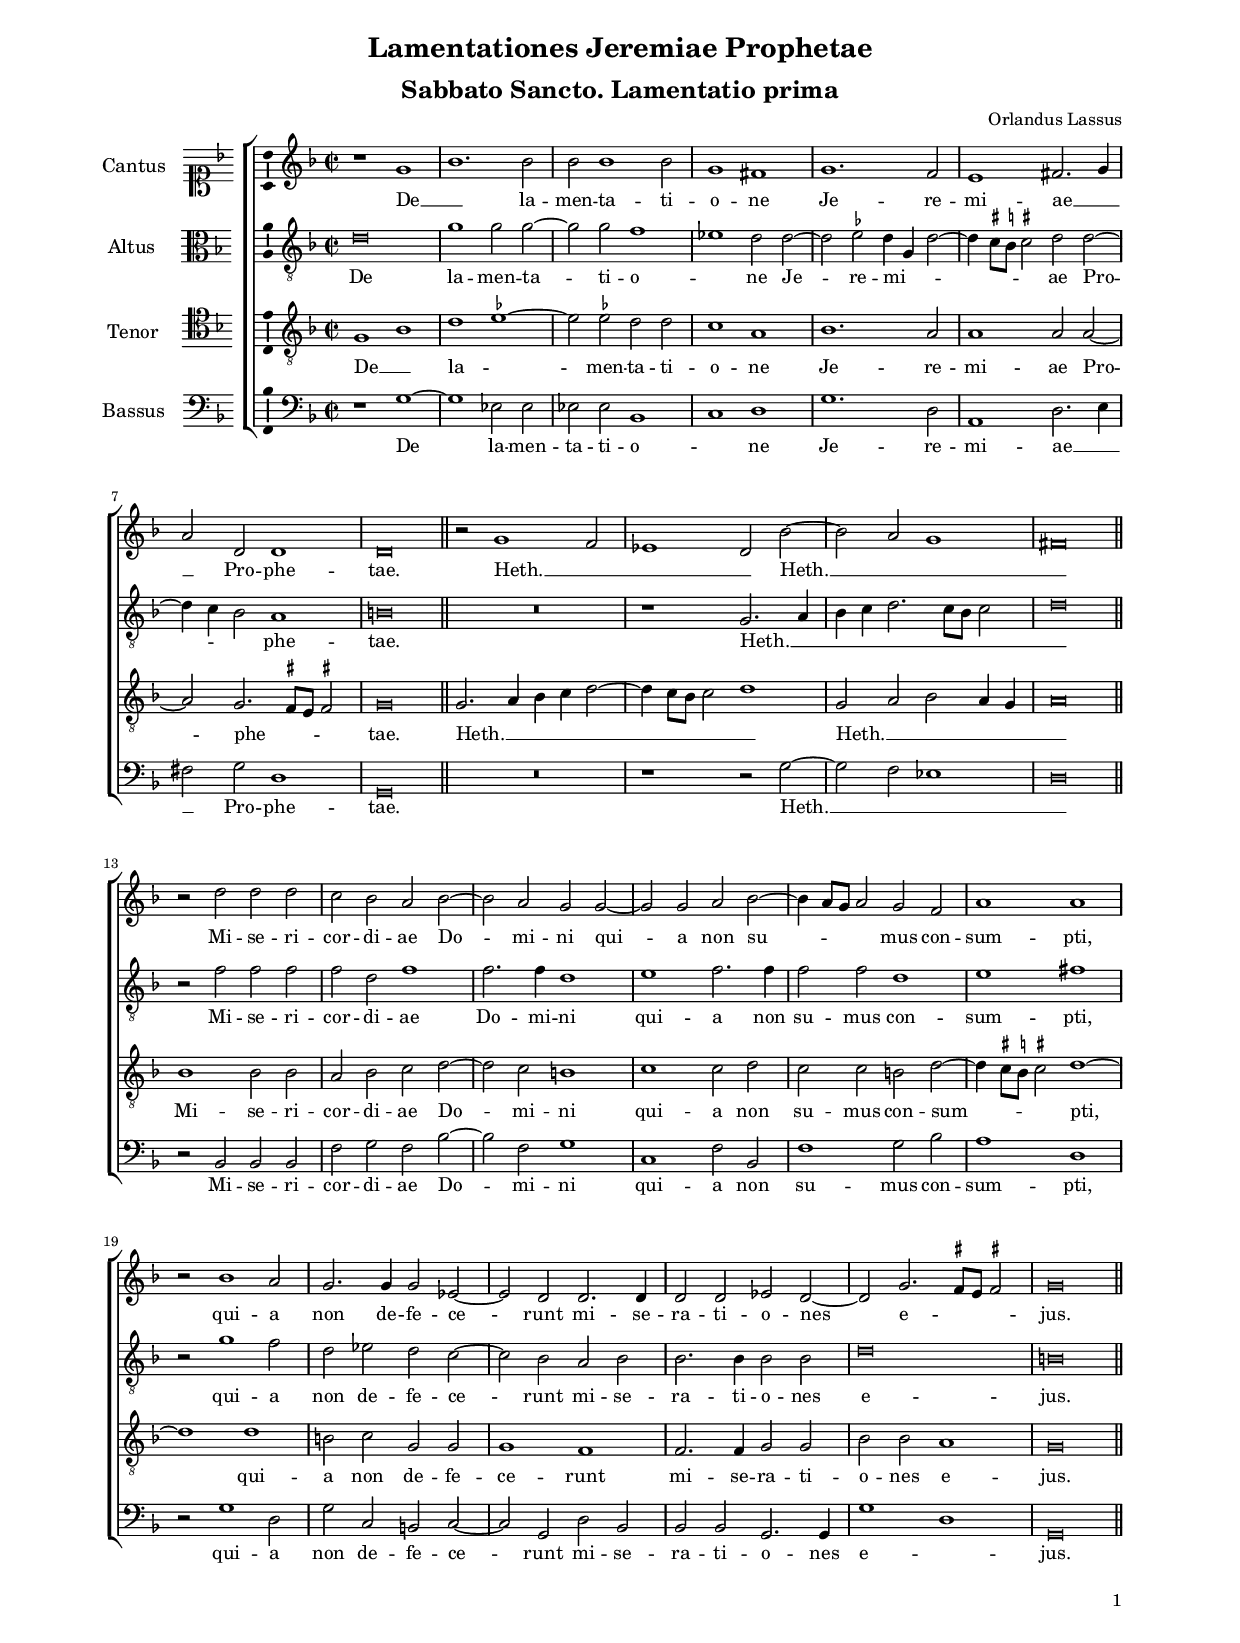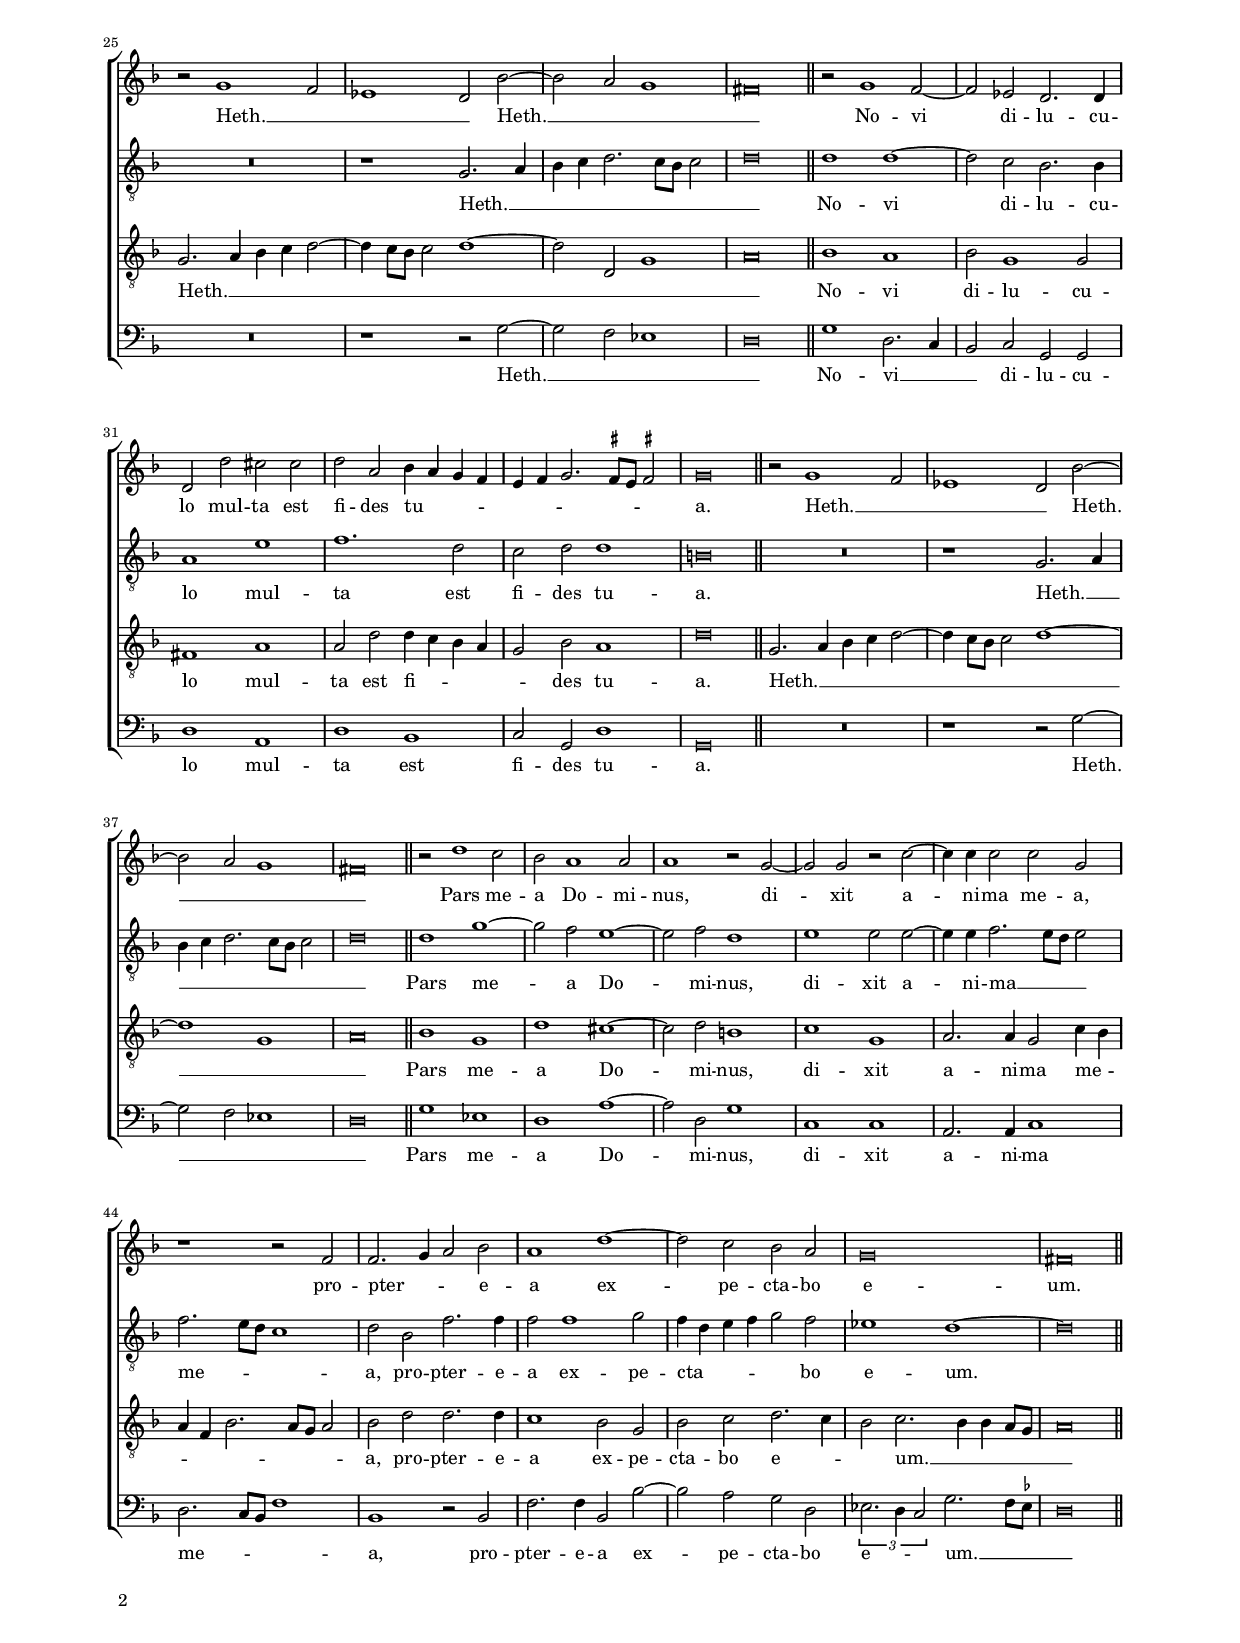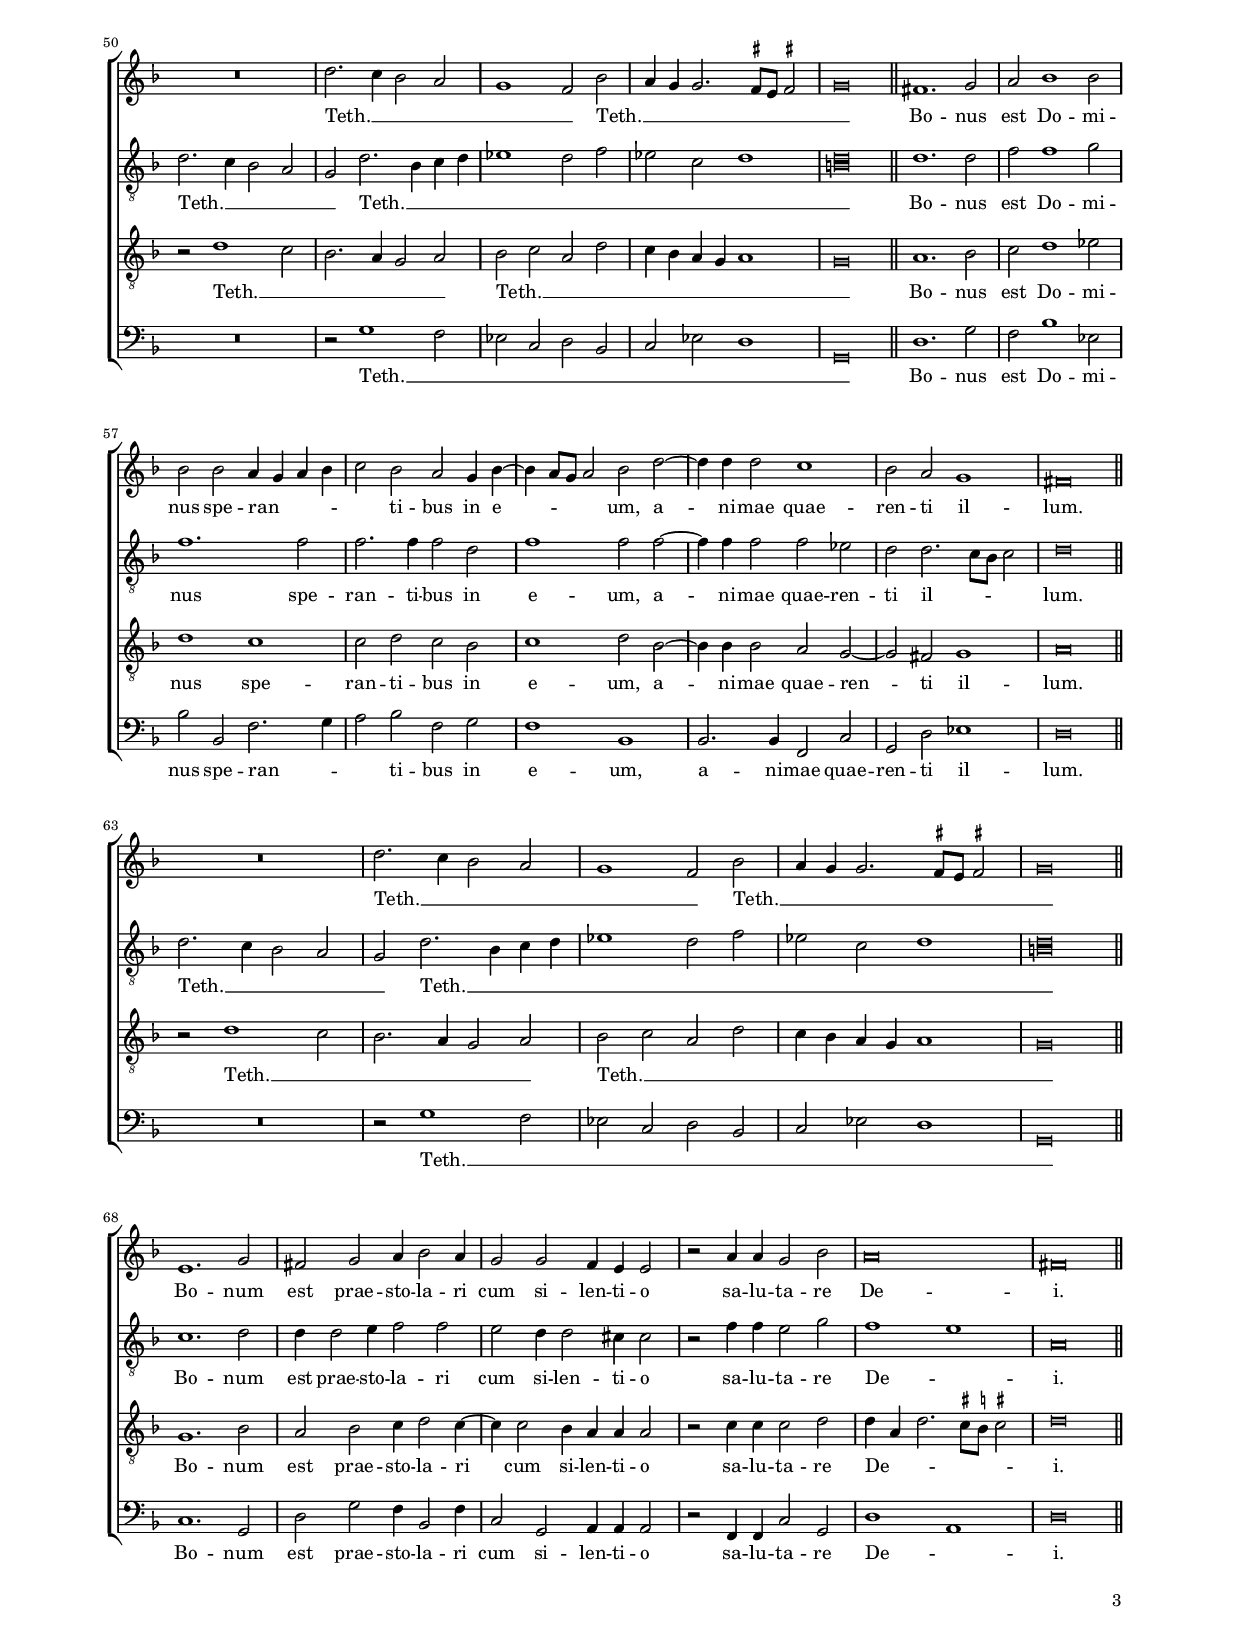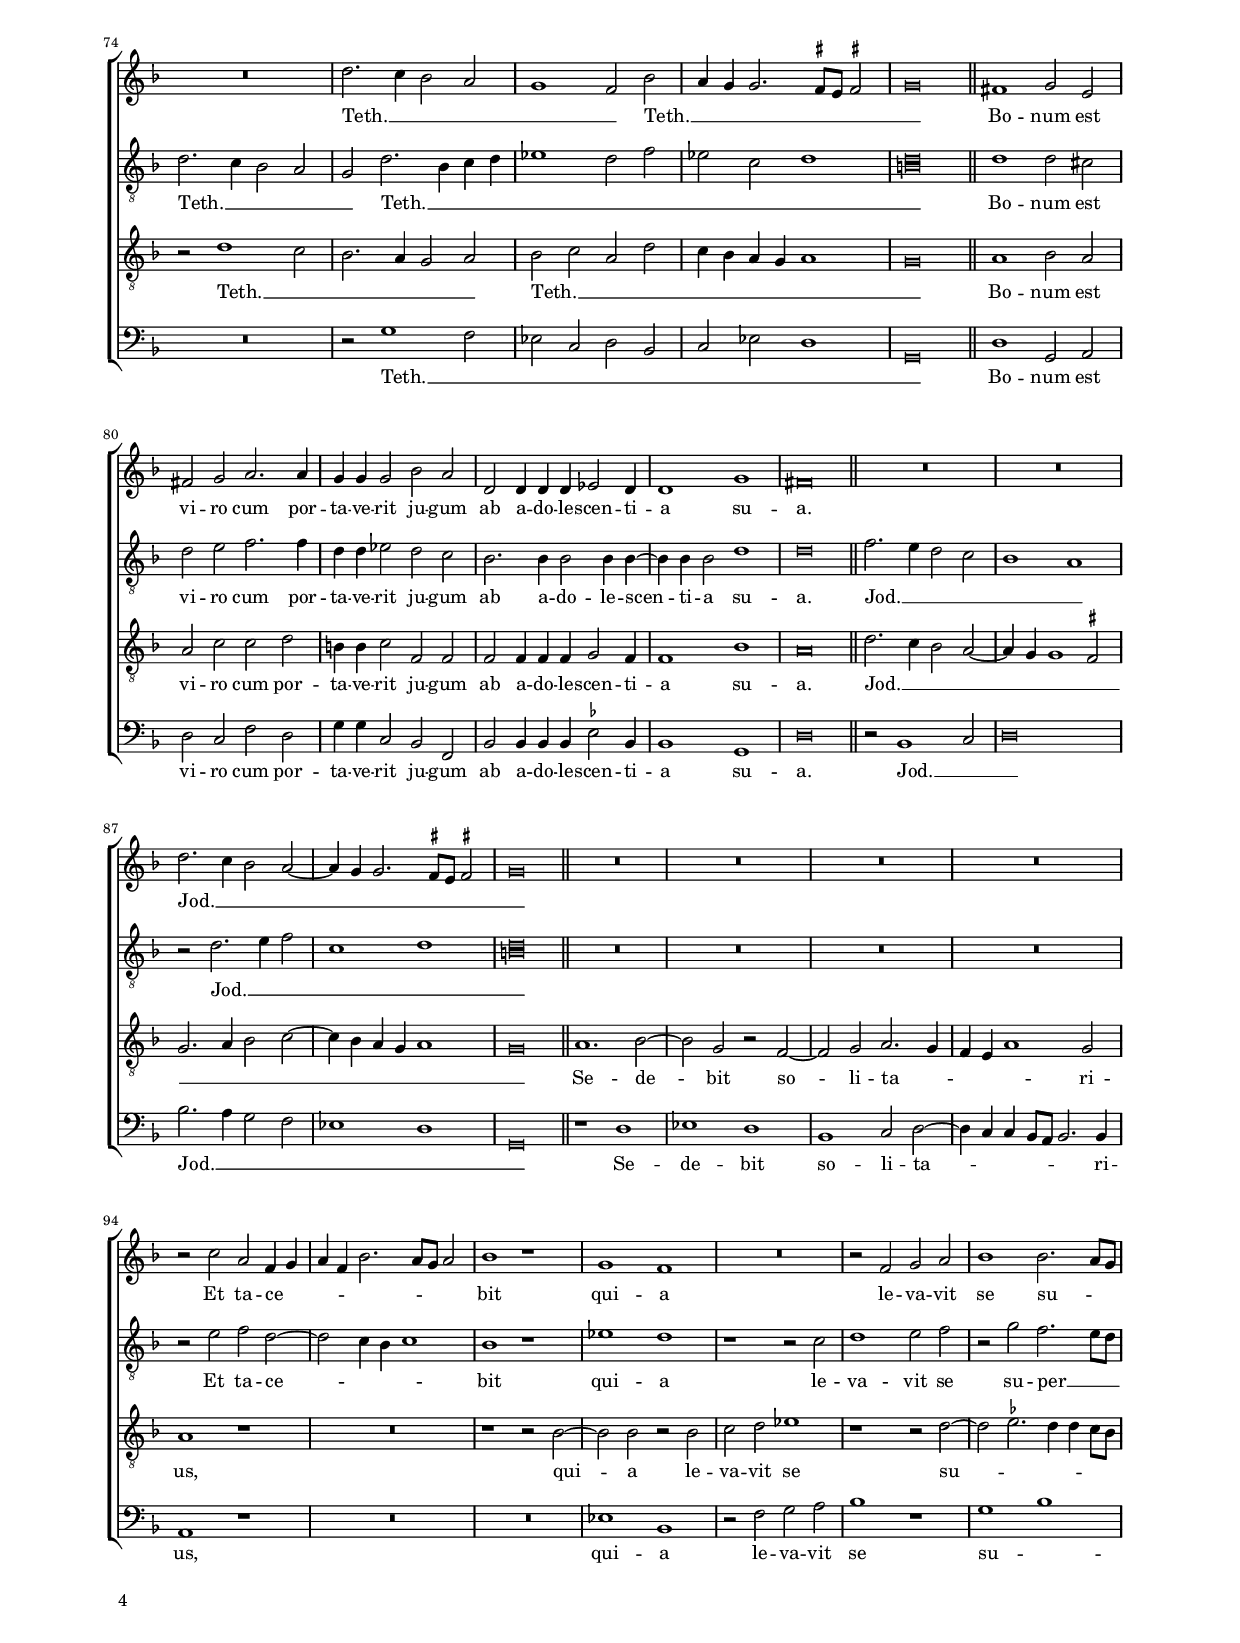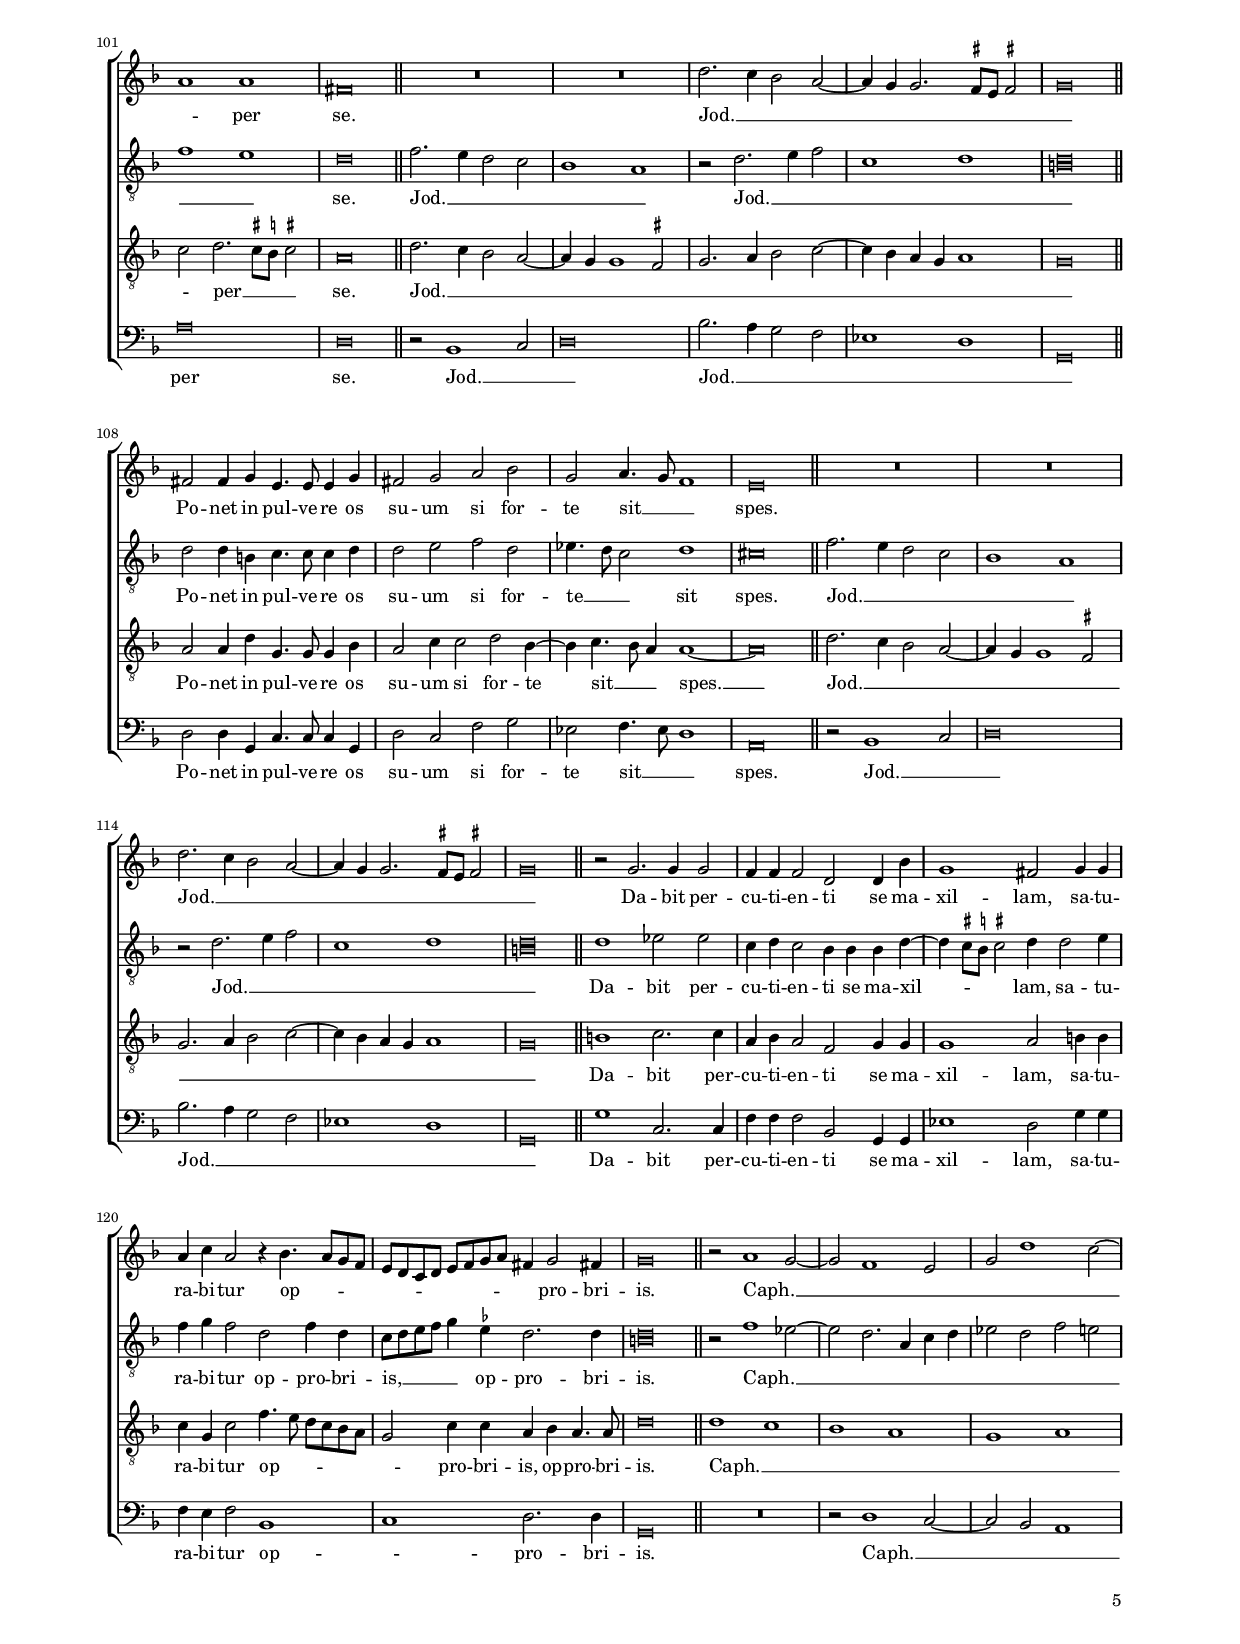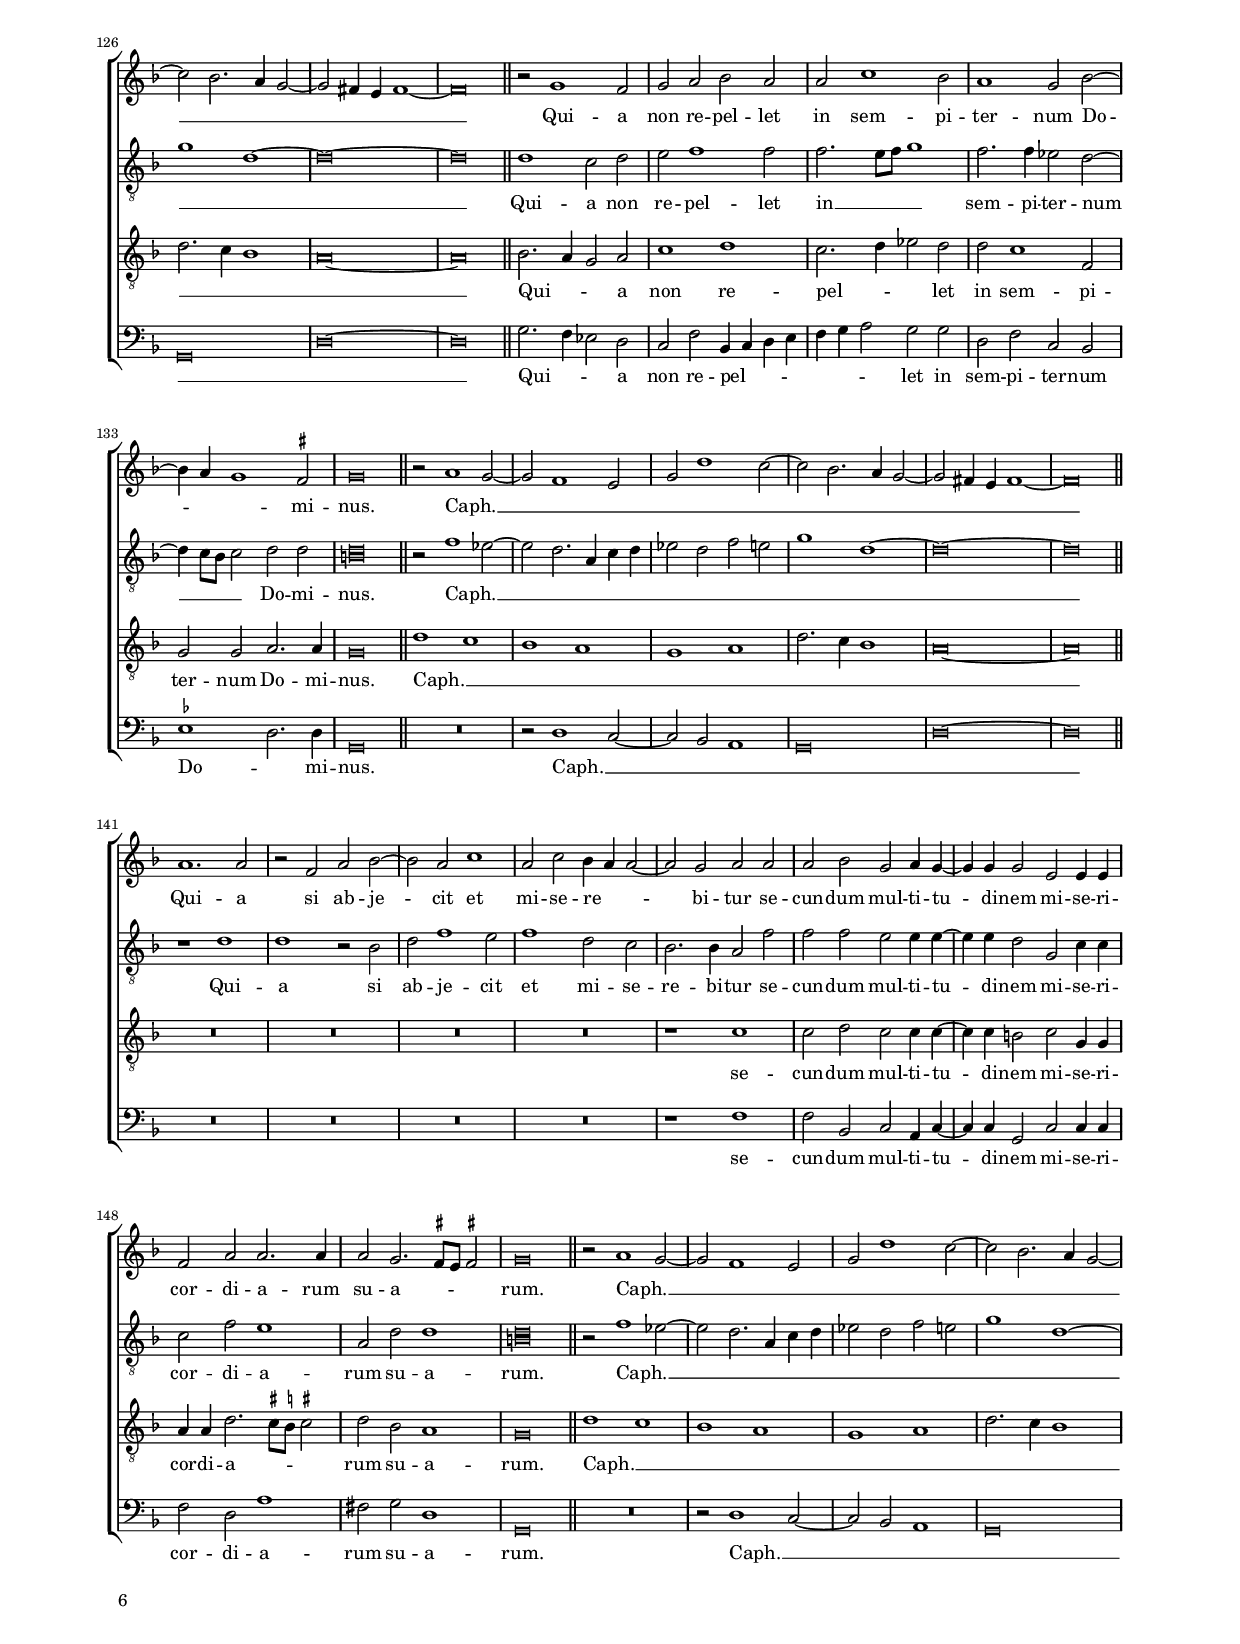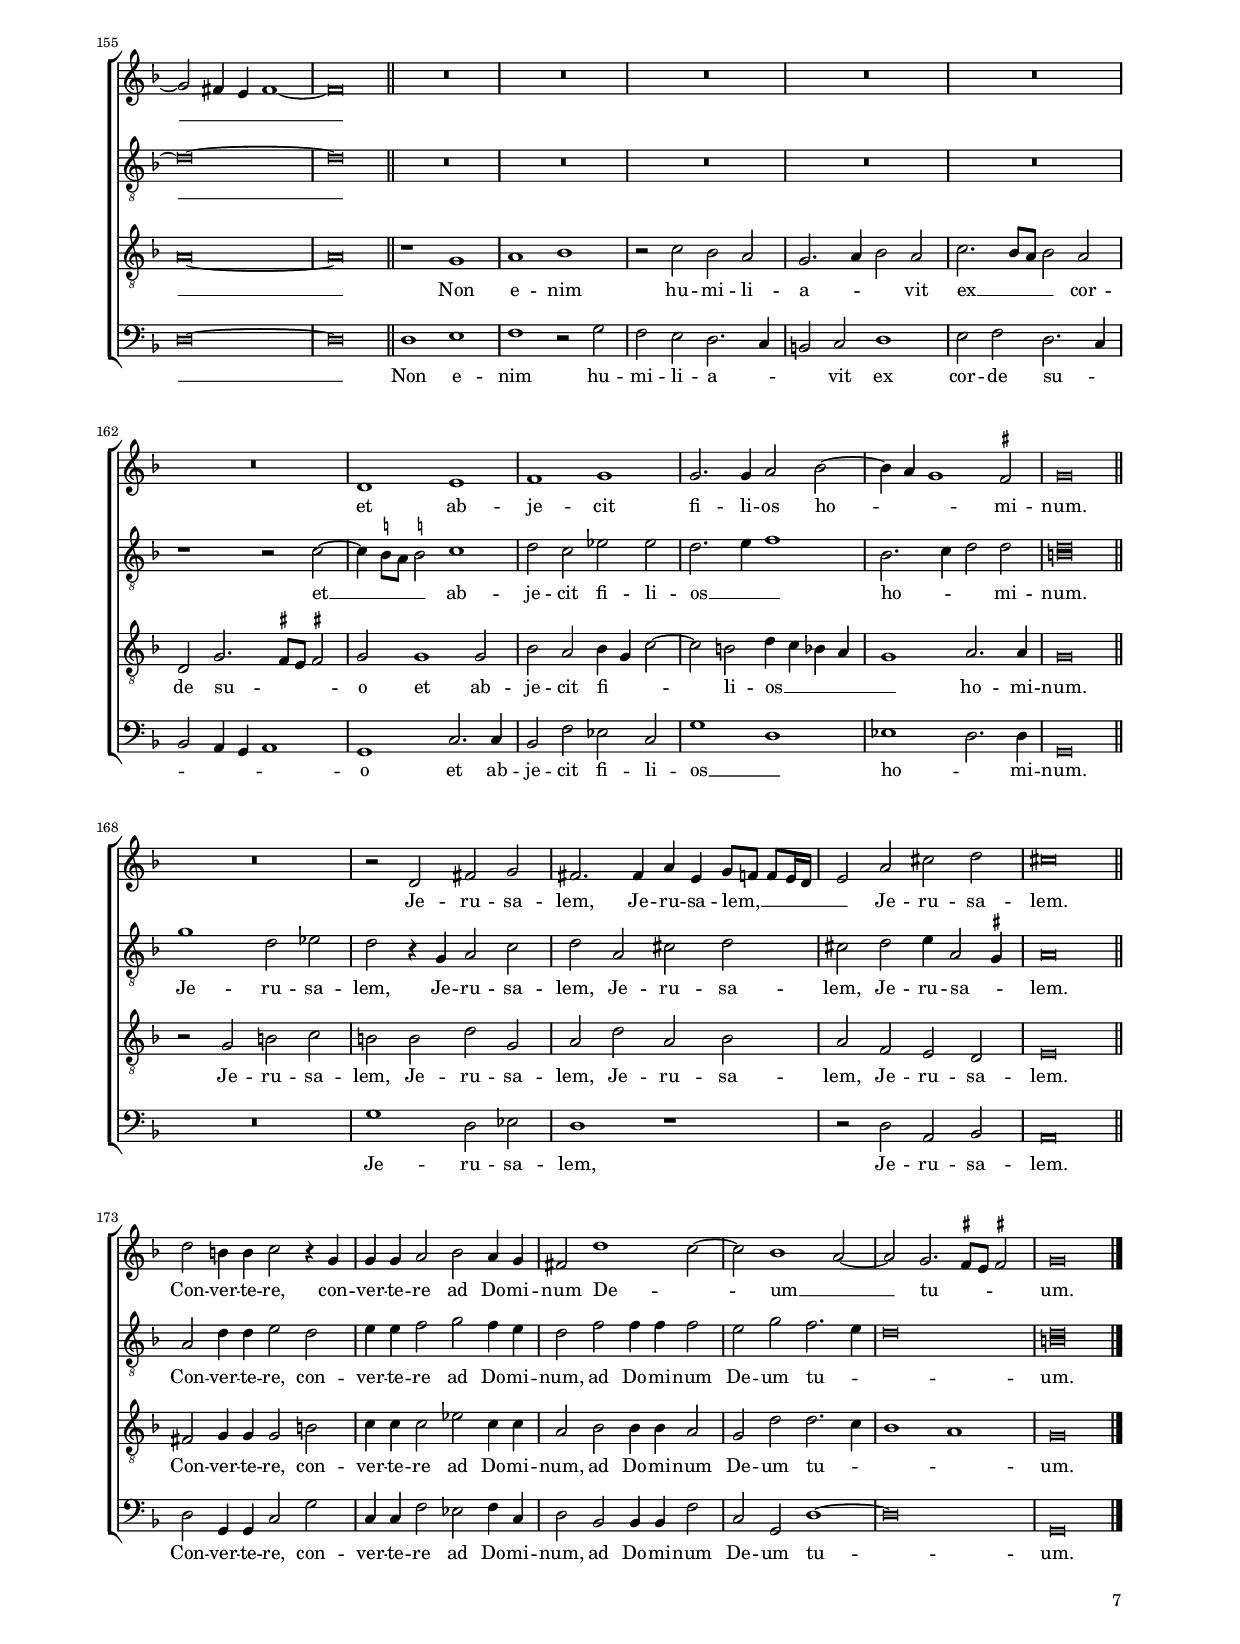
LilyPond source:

\header
{
  title="Lamentationes Jeremiae Prophetae"
  subtitle =\markup { \vspace #1.5 \fontsize #2 "Sabbato Sancto. Lamentatio prima" }
  composer="Orlandus Lassus"
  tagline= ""
}

\version "2.24.0"
\include "deutsch.ly"
#(set-global-staff-size 15)
% #(set-default-paper-size "letter")
#(ly:set-option 'point-and-click #f)

	
global = {
	\key f \major
	\time 2/2 \set Score.measureLength = #(ly:make-moment 2/1)
	}

	ficta = { \once \set suggestAccidentals = ##t }
	
	forget = #(define-music-function (music) (ly:music?) #{
		\accidentalStyle forget
		$music
		\accidentalStyle default
		#})
	

\paper
	{
	top-margin = 1.8 \cm
	bottom-margin = 1.2 \cm
	left-margin = 2 \cm
	right-margin = 2 \cm
	ragged-bottom = ##f
	ragged-last-bottom = ##t
	print-page-number = ##f
	score-system-spacing = #'((basic-distance . 17) (minimum-distance . 13) (padding . 5) (strechability . 150))
	system-system-spacing = #'((basic-distance . 17) (minimum-distance . 13) (padding . 5) (strechability . 150))
	oddFooterMarkup=\markup   \fill-line { "" \fromproperty #'page:page-number-string }
	evenFooterMarkup=\markup  \fill-line { \fromproperty #'page:page-number-string "" }
	last-bottom-spacing = #'((basic-distance . 11) (minimum-distance . 8) (padding . 4))
	scoreTitleMarkup = \markup { \fill-line  { \null \fontsize #3 \bold \fromproperty #'header:piece \fromproperty #'header:opus } }
	systems-per-page = 4
%	min-systems-per-page = 3
%	oddHeaderMarkup = \markup { \fill-line { \null \null \column \right-align { \fontsize #1 \fromproperty #'page:page-number-string \null } } }
%	evenHeaderMarkup = \markup { \column \right-align { \fontsize #1 \fromproperty #'page:page-number-string \null } }
	}


incipitcantus = \markup { \score {
	{
	\set Staff.instrumentName = \markup { \fontsize #1 "Cantus" }
	\key f \major
	\clef soprano
	s4 \bar ""
	}
	\layout  {
	raggedright = ##t
	indent = 1.6 \cm
	line-width = 2.4\cm
	\context { \Staff \remove Time_signature_engraver }
	\override Staff.Clef.Y-extent = #'(0 . 0)
	}} \hspace #1 }
	
      
incipitaltus = \markup { \score {
	{
	\set Staff.instrumentName = \markup { \fontsize #1 "Altus" }
	\key f \major
	\clef alto
	s4 \bar ""
	}
	\layout  {
	raggedright = ##t
	indent = 1.6 \cm
	line-width = 2.4\cm
	\context { \Staff \remove Time_signature_engraver }
	\override Staff.Clef.Y-extent = #'(0 . 0)
	}} \hspace #1 }


incipittenor = \markup { \score {
	{
	\set Staff.instrumentName = \markup { \fontsize #1 "Tenor" }
	\key f \major
	\clef tenor
	s4 \bar ""
	}
	\layout  {
	raggedright = ##t
	indent = 1.6 \cm
	line-width = 2.4\cm
	\context { \Staff \remove Time_signature_engraver }
	\override Staff.Clef.Y-extent = #'(0 . 0)
	}} \hspace #1 }


incipitbassus = \markup { \score {
	{
	\set Staff.instrumentName = \markup { \fontsize #1 "Bassus" }
	\key f \major
	\clef bass
	s4 \bar ""
	}
	\layout  {
	raggedright = ##t
	indent = 1.6 \cm
	line-width = 2.4\cm
	\context { \Staff \remove Time_signature_engraver }
	\override Staff.Clef.Y-extent = #'(0 . 0)
	}} \hspace #1 }


cantus =  \relative c''
	{
	r1 g
	b1. b2
	b2 b1 b2
	g1 fis
%5
	g1. f2 |
	e1 fis2. g4
	a2 d, d1
	d\breve | \bar "||"
% Heth
	r2 g1 f2
%10
	es1 d2 b'~ |
	b2 a g1
	fis\breve | \bar "||"
% Misericordiae Domini
	r2 d' d d
	c2 b a b~
%15
	b2 a g g~ |
	g2 g a b~
	b4 a8 g a2 g f
	a1 a
	r2 b1 a2
%20
	g2. g4 g2 es~ |
	es2 d d2. d4
	d2 d es d~
	d2 g2. \ficta fis8 e \ficta fis!2
	g\breve | \bar "||"
%25
% Heth.
    r2 g1 f2 |
	es1 d2 b'~
	b2 a g1
	fis\breve | \bar "||"
% Novi diluculo
    r2 g1 f2~
%30
	f2 es d2. d4 |
	d2 d' cis cis
	d2 a b4 a g f
	e4 f g2. \ficta fis8 e \ficta fis!2
	g\breve | \bar "||"
%35
% Heth.
    r2 g1 f2
	es1 d2 b'~
	b2 a g1
	fis\breve | \bar "||"
% Pars mea Dominus
	r2 d'1 c2
%40
	b2 a1 a2 |
	a1 r2 g~
	g2 g r c~
	c4 c c2 c g
	r1 r2 f
%45
	f2. g4 a2 b |
	a1 d~
	d2 c b a
	g\breve
	fis\breve | \bar "||"
%50
% Teth
    R\breve
    d'2. c4 b2 a	
	g1 f2 b
	a4 g g2. \ficta fis8 e \ficta fis!2
	g\breve | \bar "||"
%55
% Bonus est Dominus
    fis1. g2 |
	a2 b1 b2
	b2 b a4 g a b
	c2 b a g4 b~
	b4 a8 g a2 b d~
%60
	d4 d d2 c1 |
	b2 a g1
	fis\breve | \bar "||"
% Teth
    R\breve
	d'2. c4 b2 a
%65
	g1 f2 b |
	a4 g g2. \ficta fis8 e \ficta fis!2
	g\breve | \bar "||"
% Bonum est praestolari
	e1. g2
	fis2 g a4 b2 a4
%70
	g2 g f4 e e2 |
	r2 a4 a g2 b
	a\breve
	fis\breve | \bar "||"
% Teth
    R\breve
%75
	d'2. c4 b2 a |
	g1 f2 b
	a4 g g2. \ficta fis8 e \ficta fis!2
	g\breve | \bar "||"
% Bonum est viro
    fis1 g2 e
%80
	fis2 g a2. a4 |
	g4 g g2 b a
	d,2 d4 d d es2 d4
	d1 g
	fis\breve | \bar "||"
%85
% Jod
    R\breve
	R\breve
	d'2. c4 b2 a~
	a4 g g2. \ficta fis8 e \ficta fis!2
	g\breve | \bar "||"
%90
% Sedebit solitarius
    R\breve
	R\breve
	R\breve
	R\breve
	r2 c a f4 g
%95
	a4 f b2. a8 g a2 |
	b1 r
	g1 f
	R\breve
	r2 f g a
%100
	b1 b2. a8 g |
	a1 a
	fis\breve | \bar "||"
% Jod.
	R\breve
	R\breve
%105
	d'2. c4 b2 a~ |
	a4 g g2. \ficta fis8 e \ficta fis!2
	g\breve | \bar "||"
% Ponet in pulvere
    fis2 fis4 g e4. e8 e4 g
	fis2 g a b
%110
	g2 a4. g8 f1 |
	e\breve | \bar "||"
% Jod
	R\breve
	R\breve
	d'2. c4 b2 a~
%115
	a4 g g2. \ficta fis8 e \ficta fis!2 |
	g\breve | \bar "||"
% Dabit percutienti se
	r2 g2. g4 g2
	f4 f f2 d2 d4 b'
	g1 fis2 g4 g
%120
	a4 c a2 r4 b4. a8 g f |
	e8 d c d e f g a fis4 g2 fis!4
	g\breve | \bar "||"
% Caph
	r2 a1 g2~
	g2 f1 e2
%125
	g2 d'1 c2~ |
	c2 b2. a4 g2~
	g2 fis4 e fis1~
	fis\breve \bar "||"
% Quia non repellet
	r2 g1 f2
%130
	g2 a b a |
	a2 c1 b2
	a1 g2 b~
	b4 a g1 \ficta fis2
	g\breve | \bar "||"
%135
% Caph
	r2 a1 g2~
	g2 f1 e2
	g2 d'1 c2~ |
	c2 b2. a4 g2~
	g2 fis4 e fis1~
%140
	fis\breve | \bar "||" 
% Quia si abjecit
	a1. a2
	r2 f a b~
	b2 a c1
	a2 c b4 a a2~
%145
	a2 g a a |
	a2 b g a4 g~
	g4 g g2 e2 e4 e
	f2 a a2. a4
	a2 g2. \ficta fis8 e \ficta fis!2
%150
	g\breve | \bar "||"
% Caph
	r2 a1 g2~
	g2 f1 e2
	g2 d'1 c2~ |
	c2 b2. a4 g2~
%155
	g2 fis4 e fis1~ |
	fis\breve | \bar "||"
% Non enim humiliavit
	R\breve
	R\breve
	R\breve
%160
	R\breve |
	R\breve
	R\breve
	d1 e
	f1 g
%165
	g2. g4 a2 b~ |
	b4 a g1 \ficta fis2
	g\breve | \bar "||"
% Jerusalem
	R\breve
	r2 d fis g
%170
	fis2. fis4 a4 e g8 f f[ e16 d] |
	e2 a cis d
	cis\breve | \bar "||"
% Convertere
	d2 h4 h c2 r4 g
	g4 g a2 b a4 g
%175
	fis2 d'1 c2~ |
	c2 b1 a2~
	a2 g2. \ficta fis8 e \ficta fis!2
	g\breve | \bar "|."  
	}


altus =  \relative c'
	{
	d\breve
	g1 g2 g~	
	g2 g f1
	es1 d2 d~
%5
	d2 \ficta es d4 g, d'2~ | 
	d4 \ficta cis8 \ficta h \ficta cis!2 d d~
	d4 c b2 a1
	h\breve |
% Heth
	R\breve
%10
	r1 g2. a4 |
	b4 c d2. c8 b c2
	d\breve |
% Misericordiae Domini
	r2 f f f
	f2 d f1
%15
	f2. f4 d1 |
	e1 f2. f4
	f2 f d1
	e1 fis
	r2 g1 f2
%20
	d2 es d c~ |
	c2 b a b
	b2. b4 b2 b
	d\breve
	h\breve |
%25
% Heth
	R\breve
	r1 g2. a4
	b4 c d2. c8 b c2
	d\breve
% Novi diluculo
	d1 d~
%30
	d2 c b2. b4 |
	a1 e'
	f1. d2
	c2 d d1
	h\breve |
%35
% Heth
	R\breve
	r1 g2. a4
	b4 c d2. c8 b c2
	d\breve |
% Pars mea Dominus
	d1 g~
%40
	g2 f e1~ |
	e2 f d1
	e1 e2 e~
	e4 e f2. e8 d e2
	f2. e8 d c1
%45
	d2 b f'2. f4 |
	f2 f1 g2
	f4 d e f g2 f
	es1 d~
	d\breve |
%50
% Teth
	d2. c4 b2 a |
	g2 d'2. b4 c d
	es1 d2 f
	es2 c d1
    << d\breve h>> |
%55
% Bonus est Dominus
	d1. d2 |
	f2 f1 g2
	f1. f2
	f2. f4 f2 d
	f1 f2 f~
%60
	f4 f f2 f es |
	d2 d2. c8 b c2
	d\breve |
% Teth
	d2. c4 b2 a
	g2 d'2. b4 c d
%65
	es1 d2 f |
	es2 c d1
	<< d\breve h>> |
% Bonus est praestolari
	c1. d2
	d4 d2 e4 f2 f
%70
	e2 d4 d2 cis4 cis2 |
	r2 f4 f e2 g
	f1 e
	a,\breve |
% Teth
	d2. c4 b2 a
%75
	g2 d'2. b4 c d |
	es1 d2 f
	es2 c d1
	<< d\breve h>> |
% Bonum est praestolari
	d1 d2 cis
%80
	d2 e f2. f4 |
	d4 d es2 d c
	b2. b4 b2 b4 b~
	b4 b b2 d1
	d\breve |
%85
% Jod.
	f2. e4 d2 c |
	b1 a
	r2 d2. e4 f2
	c1 d
	<< d\breve h >> |
%90	
% Sedebit solitarius
	R\breve |
	R\breve
	R\breve
	R\breve
    r2 e f d~
%95
	d2 c4 b c1 |
	b1 r
	es1 d
	r1 r2 c
	d1 e2 f
%100
	r2 g f2. e8 d |
	f1 e
	d\breve |
% Jod
	f2. e4 d2 c |
	b1 a
%105
	r2 d2. e4 f2
	c1 d
	<< d\breve h >> |
% Ponet in pulvere
	d2 d4 h c4. c8 c4 d
	d2 e f d
%110
	es4. d8 c2 d1 |
	cis\breve |
% Jod
	f2. e4 d2 c |
	b1 a
	r2 d2. e4 f2
%115
	c1 d
	<< d\breve h >> |
% Dabit percutienti se
	d1 es2 es
	c4 d c2 b4 b b d~
	d4 \ficta cis8 \ficta h \ficta cis!2 d4 d2 e4
%120
	f4 g f2 d2 f4 d |
	c8 d e f g4 \ficta es d2. d4
	<< d\breve h >> |
% Caph
	r2 f'1 es2~
	es2 d2. a4 c d
%125
	es2 d f e | 
	g1 d~
	d\breve~
	d\breve |
% Quia non repellet
	d1 c2 d
%130
	e2 f1 f2 |
	f2. e8 f g1
	f2. f4 es2 d~
	d4 c8 b c2 d d
	<< d\breve h >> |
%135
% Caph
	r2 f'1 es2~
	es2 d2. a4 c d
	es2 d f e | 
	g1 d~
	d\breve~
%140
	d\breve |
% Si abjecit
	r1 d
	d1 r2 b
	d2 f1 e2
	f1 d2 c
%145
	b2. b4 a2 f' |
	f2 f e e4 e~
	e4 e d2 g, c4 c
	c2 f e1
	a,2 d d1
%150
	<< d\breve h >> |
% Caph
	r2 f'1 es2~
	es2 d2. a4 c d
	es2 d f e | 
	g1 d~
%155
	d\breve~ |
	d\breve |
% Non enim humiliavit
	R\breve
	R\breve
	R\breve
%160
	R\breve |
	R\breve
	r1 r2 c~
	c4 \stemDown \ficta h8 a \stemNeutral \ficta h!2 c1
	d2 c es es
%165
	d2. e4 f1 |
	b,2. c4 d2 d
	<< d\breve h >> |
% Jerusalem
	g'1 d2 es
	d2 r4 g, a2 c
%170
	d2 a cis d |
	cis2 d e4 a,2 \ficta gis4
	a\breve |
% Convertere
	a2 d4 d e2 d
	e4 e f2 g f4 e
%175
	d2 f f4 f f2 |
	e2 g f2. e4
	d\breve
	<< d\breve h >> |  
	}


tenor =  \relative c'
	{
	g1 b
	d1 \ficta es~
	\ficta es2 \ficta es! d d
	c1 a
%5
	b1. a2 |
	a1 a2 a~
	a2 g2. \ficta fis8 e \ficta fis!2
	g\breve |
% Heth.
	g2. a4 b c d2~
%10
	d4 c8 b c2 d1 |
	g,2 a b a4 g
	a\breve | \break
% Misericordiae Domini
	b1 b2 b
	a2 b c d~
%15
	d2 c h1 |
	c1 c2 d
	c2 c h d~
	d4 \ficta cis8 \ficta h \ficta cis!2 d1~
	d1 d
%20
	h2 c g g |
	g1 f
	f2. f4 g2 g
	b2 b a1
	g\breve | \break
%25
% Heth.
	g2. a4 b c d2~ |
	d4 c8 b c2 d1~
	d2 d, g1
	a\breve |
% Novi diluculo
	b1 a
%30
	b2 g1 g2 |
	fis1 a
	a2 d d4 c b a
	g2 b a1
	d\breve |
%35
% Heth
	g,2. a4 b c d2~ |
	d4 c8 b c2 d1~
	d1 g,
	a\breve |
% Pars mea Dominus
	b1 g
%40
	d'1 cis~ |
	cis2 d h1
	c1 g
	a2. a4 g2 c4 b
	a4 f b2. a8 g a2
%45
	b2 d d2. d4 |
	c1 b2 g
	b2 c d2. c4
	b2 c2. b4 b a8 g
	a\breve |
%50
% Teth
    r2 d1 c2
	b2. a4 g2 a
	b2 c a d
	c4 b a g a1
	g\breve |
%55
% Bonus est Dominus
	a1. b2
	c2 d1 es2
	d1 c
	c2 d c b
	c1 d2 b~
%60
	b4 b b2 a g~ |
	g2 fis g1
	a\breve | \break
% Teth
	r2 d1 c2
	b2. a4 g2 a
%65
	b2 c a d |
	c4 b a g a1
	g\breve | \break
% Bonum est praestolari
	g1. b2
	a2 b c4 d2 c4~
%70
	c4 c2 b4 a a a2 |
	r2 c4 c c2 d
	d4 a d2. \ficta cis8 \ficta h \ficta cis!2
	d\breve |
% Teth
    r2 d1 c2
%75
	b2. a4 g2 a |
	b2 c a d
	c4 b a g a1
	g\breve |
% Bonum est viro
	a1 b2 a
%80
	a2 c c d |
	h4 h c2 f, f
	f2 f4 f f g2 f4
	f1 b
	a\breve |
%85
% Jod
	d2. c4 b2 a~ |
	a4 g g1 \ficta fis2
	g2. a4 b2 c~
	c4 b a g a1
	g\breve |
%90
% Sedebit solitarius
	a1. b2~
	b2 g r f~
	f2 g a2. g4
	f4 e a1 g2
	a1 r
%95
	R\breve |
	r1 r2 b~
	b2 b r b
	c2 d es1
	r1 r2 d~
%100
	d2 \ficta es2. d4 d c8 b |
	c2 d2. \ficta cis8 \ficta h \ficta cis!2
	a\breve |
% Jod
	d2. c4 b2 a~
	a4 g g1 \ficta fis2
%105
	g2. a4 b2 c~ |
	c4 b a g a1
	g\breve | \break
% Ponet in pulvere
	a2 a4 d g,4. g8 g4 b
	a2 c4 c2 d2 b4~
%110
	b c4. b8 a4 a1~
	a\breve |
% Jod
	d2. c4 b2 a~
	a4 g g1 \ficta fis2
	g2. a4 b2 c~
%115
	c4 b a g a1 |
	g\breve |
% Dabit percutienti
	h1 c2. c4
	a4 b a2 f g4 g
	g1 a2 h4 h
%120
	c4 g c2 f4. e8 d[ c b a]
	g2 c4 c a4 b a4. a8 |
	d\breve |
% Caph
	d1 c
	b1 a
%125
	g1 a
	d2. c4 b1 |
	a\breve~
	a\breve |
% Quia non repellet
	b2. a4 g2 a
%130
	c1 d
	c2. d4 es2 d |
	d2 c1 f,2
	g2 g a2. a4
	g\breve |	
%135
% Caph
	d'1 c
	b1 a
	g1 a
	d2. c4 b1 |
	a\breve~
%140
	a\breve | \break
% Quia si abjecit
	R\breve
	R\breve
	R\breve
	R\breve
%145
	r1 c |
	c2 d c c4 c~
	c4 c h2 c g4 g
	a4 a d2. \ficta cis8 \ficta h \ficta cis!2
	d2 b a1
%150
	g\breve |
% Caph
	d'1 c
	b1 a
	g1 a
	d2. c4 b1 |
%155
	a\breve~ |
	a\breve |
% Non enim humiliavit
	r1 g
	a1 b
	r2 c b a
%160
	g2. a4 b2 a |
	c2. b8 a b2 a
	d,2 g2. \ficta fis8 e \ficta fis!2
	g2 g1 g2
	b2 a b4 g c2~
%165
	c2 h d4 c b a |
	g1 a2. a4
	g\breve | \break
% Jerusalem
	r2 g h c
	h2 h d g,
%170
	a2 d a b |
	a2 f e d
	e\breve |
% Convertere
	fis2 g4 g g2 h
	c4 c c2 es2 c4 c
%175
	a2 b b4 b a2 |
	g2 d' d2. c4
	b1 a
	g\breve |  
	}


bassus  =  \relative c
	{
	r1 g'~
	g1 es2 es
	es2 es b1
	c1 d
%5
	g1. d2 |
	a1 d2. e4
	fis2 g d1
	g,\breve | 
% Heth
	R\breve
%10
	r1 r2 g'~ |
	g2 f es1
	d\breve |
% Misericordiae Domini
	r2 b b b
	f'2 g f b~
%15
	b2 f g1 |
	c,1 f2 b,
	f'1 g2 b
	a1 d,
	r2 g1 d2
%20
	g2 c, h c~ |
	c2 g d' b
	b2 b g2. g4
	g'1 d
	g,\breve |
%25
% Heth
	R\breve
	r1 r2 g'~
	g2 f es1
	d\breve |
% Novi diluculo
	g1 d2. c4
%30
	b2 c g g |
	d'1 a
	d1 b
	c2 g d'1
	g,\breve |
%35
% Heth
	R\breve
	r1 r2 g'~
	g2 f es1
	d\breve  |
% Pars mea Dominus
	g1 es
%40
	d1 a'~ |
	a2 d, g1
	c,1 c
	a2. a4 c1
	d2. c8 b f'1
%45
	b,1 r2 b |
	f'2. f4 b,2 b'~
	b2 a g d
	\tuplet 3/2 { es2. d4 c2 } g'2. f8 \ficta es!
	d\breve |
%50
% Teth
	R\breve
	r2 g1 f2
	es2 c d b
	c2 es d1
	g,\breve |
%55
% Bonus est Dominus
	d'1. g2
	f2 b1 es,2
	b'2 b, f'2. g4
	a2 b f g
	f1 b,
%60
	b2. b4 f2 c' |
	g2 d' es1
	d\breve |
% Teth
	R\breve
	r2 g1 f2
%65
	es2 c d b |
	c2 es d1
	g,\breve |
	c1. g2
	d'2 g f4 b,2 f'4
%70
	c2 g a4 a a2 |
	r2 f4 f c'2 g
	d'1 a
	d\breve |
% Teth
	R\breve
%75
	r2 g1 f2 |
	es2 c d b
	c2 es d1
	g,\breve |
% Bonum est viro
	d'1 g,2 a
%80
	d2 c f d |
	g4 g c,2 b f
	b2 b4 b b \ficta es2 b4
	b1 g
	d'\breve |
%85
% Jod
	r2 b1 c2 |
	d\breve
	b'2. a4 g2 f
	es1 d
	g,\breve |
%90
% Sedebit solitarius
	r1 d' |
	es1 d
	b1 c2 d~
	d4 c c b8 a b2. b4
	a1 r
%95
	R\breve |
	R\breve
	es'1 b
	r2 f' g a
	b1 r
%100
	g1 b |
	a\breve
	d,\breve |
% Jod
	r2 b1 c2
	d\breve
%105
	b'2. a4 g2 f |
	es1 d
	g,\breve |
% Ponet in pulvere
	d'2 d4 g, c4. c8 c4 g
	d'2 c f g
%110
	es2 f4. es8 d1 |
	a\breve |
% Jod
	r2 b1 c2
	d\breve
	b'2. a4 g2 f
%115
	es1 d |
	g,\breve |
% Dabit percutienti se
	g'1 c,2. c4
	f4 f f2 b, g4 g
	es'1 d2 g4 g
%120
	f4 e f2 b,1 |
	c1 d2. d4
	g,\breve |
% Caph
	R\breve
	r2 d'1 c2~
%125
	c2 b a1 |
	g\breve
	d'\breve~
	d\breve |
% Quia non repellet
	g2. f4 es2 d
%130
	c2 f b,4 c d e |
	f4 g a2 g g
	d2 f c b
	\ficta es1 d2. d4
	g,\breve
%135
% Caph
	R\breve
	r2 d'1 c2~
	c2 b a1 |
	g\breve
	d'\breve~
%140
	d\breve |
% Quia si abjecit
	R\breve
	R\breve
	R\breve
	R\breve
%145
	r1 f |
	f2 b, c a4 c~
	c4 c g2 c2 c4 c
	f2 d a'1
	fis2 g d1
%150
	g,\breve |
% Caph
	R\breve
	r2 d'1 c2~
	c2 b a1 |
	g\breve
%155
	d'\breve~ |
	d\breve |
% Non enim humiliavit
	d1 e
	f1 r2 g
	f2 e d2. c4
%160
	h2 c d1 |
	e2 f d2. c4
	b2 a4 g a1
	g1 c2. c4
	b2 f' es c
%165
	g'1 d |
	es1 d2. d4
	g,\breve |
% Jerusalem
	R\breve
	g'1 d2 es
%170
	d1 r |
	r2 d a b
	a\breve |
% Convertere
	d2 g,4 g c2 g'
	c,4 c f2 es f4 c
%175
	d2 b b4 b f'2 |
	c2 g d'1~
	d\breve
	g,\breve |  
	}

    
lyricscantus = \lyricmode {
    De __ _ la -- men -- ta -- ti -- o -- ne Je -- re -- mi -- ae __ _ _ Pro -- phe -- tae.
    Heth. __ _ _ _
    Heth. __ _ _ _
    Mi -- se -- ri -- cor -- di -- ae Do -- mi -- ni
    qui -- a non su -- _ _ _ mus con -- sum -- pti,
    qui -- a non de -- fe -- ce -- runt mi -- se -- ra -- ti -- o -- nes e -- _ _ _ jus.
    Heth. __ _ _ _
    Heth. __ _ _ _
    No -- vi di -- lu -- cu -- lo mul -- ta est fi -- des tu -- _ _ _ _ _ _ _ _ _ a.
    Heth. __ _ _ _
    Heth. __ _ _ _
    Pars me -- a Do -- mi -- nus, di -- xit a -- ni -- ma me -- a,
    pro -- pter -- _ _ e -- a ex -- pe -- cta -- bo e -- um.
    Teth. __ _ _ _ _ _ 
    Teth. __ _ _ _ _ _ _ _
    Bo -- nus est Do -- mi -- nus spe -- ran -- _ _ _ _ ti -- bus in e -- _ _ _ um,
    a -- ni -- mae quae -- ren -- ti il -- lum.
    Teth. __ _ _ _ _ _ 
    Teth. __ _ _ _ _ _ _ _
    Bo -- num est prae -- sto -- la -- ri cum si -- len -- ti -- o sa -- lu -- ta -- re De -- i.
    Teth. __ _ _ _ _ _ 
    Teth. __ _ _ _ _ _ _ _
    Bo -- num est vi -- ro cum por -- ta -- ve -- rit ju -- gum ab a -- do -- le -- scen -- ti -- a su -- a.
    Jod. __ _ _ _ _ _ _ _ _ _
    Et ta -- ce -- _ _ _ _ _ _ _ bit qui -- a le -- va -- vit se su -- _ _ _ per se.
    Jod. __ _ _ _ _ _ _ _ _ _
    Po -- net in pul -- ve -- re os su -- um si for -- te sit __ _ _ spes.
    Jod. __ _ _ _ _ _ _ _ _ _
    Da -- bit per -- cu -- ti -- en -- ti se ma -- xil -- lam,
    sa -- tu -- ra -- bi -- tur op -- _ _ _ _ _ _ _ _ _ _ _ _ pro -- bri -- is.    
    Caph. __ _ _ _ _ _ _ _ _ _ _ _ _
    Qui -- a non re -- pel -- let in sem -- pi -- ter -- num Do -- _ _ mi -- nus.
    Caph. __ _ _ _ _ _ _ _ _ _ _ _ _
    Qui -- a si ab -- je -- cit et mi -- se -- re -- _ _ bi -- tur se -- cun -- dum
    mul -- ti -- tu -- di -- nem mi -- se -- ri -- cor -- di -- a -- rum su -- a -- _ _ _ rum.
    Caph. __ _ _ _ _ _ _ _ _ _ _ _ _
    et ab -- je -- cit fi -- li -- os ho -- _ _ mi -- num.
    Je -- ru -- sa -- lem,
    Je -- ru -- sa -- lem, __ _ _ _ _ _
    Je -- ru -- sa -- lem.
    Con -- ver -- te -- re,
    con -- ver -- te -- re ad Do -- mi -- num De -- _ um __ _ tu -- _ _ _ um.
	}


lyricsaltus = \lyricmode {
    De la -- men -- ta -- ti -- o -- _ ne Je -- re -- mi -- _ _ _ _ _ ae Pro -- _ _ phe -- tae.    
    Heth. __ _ _ _ _ _ _ _ _
    Mi -- se -- ri -- cor -- di -- ae Do -- mi -- ni
    qui -- a non su -- mus con -- sum -- pti,
    qui -- a non de -- fe -- ce -- runt mi -- se -- ra -- ti -- o -- nes e -- jus.
    Heth. __ _ _ _ _ _ _ _ _
    No -- vi di -- lu -- cu -- lo mul -- ta est fi -- des tu -- a.
    Heth. __ _ _ _ _ _ _ _ _
    Pars me -- a Do -- mi -- nus, di -- xit a -- ni -- ma __ _ _ _ me -- _ _ _ a,
    pro -- pter -- e -- a ex -- pe -- cta -- _ _ _ _ bo e -- um.
    Teth. __ _ _ _ _ 
    Teth. __ _ _ _ _ _ _ _ _ _ _
    Bo -- nus est Do -- mi -- nus spe -- ran -- ti -- bus in e -- um,
    a -- ni -- mae quae -- ren -- ti il -- _ _ _ lum.
    Teth. __ _ _ _ _ 
    Teth. __ _ _ _ _ _ _ _ _ _ _
    Bo -- num est prae -- sto -- la -- ri cum si -- len -- ti -- o sa -- lu -- ta -- re De -- _ i.
    Teth. __ _ _ _ _ 
    Teth. __ _ _ _ _ _ _ _ _ _ _
    Bo -- num est vi -- ro cum por -- ta -- ve -- rit ju -- gum ab a -- do -- le -- scen -- ti -- a su -- a.
    Jod. __ _ _ _ _ _
    Jod. __ _ _ _ _ _
    Et ta -- ce -- _ _ _ bit qui -- a le -- va -- vit se su -- per __ _ _ _ _ se.
    Jod. __ _ _ _ _ _
    Jod. __ _ _ _ _ _
    Po -- net in pul -- ve -- re os su -- um si for -- te __ _ _ sit spes.
    Jod. __ _ _ _ _ _
    Jod. __ _ _ _ _ _
    Da -- bit per -- cu -- ti -- en -- ti se ma -- xil -- _ _ _ lam,
    sa -- tu -- ra -- bi -- tur op -- pro -- bri -- is, __ _ _ _ _
    op -- pro -- bri -- is.    
    Caph. __ _ _ _ _ _ _ _ _ _ _ _
    Qui -- a non re -- pel -- let in __ _ _ _ sem -- pi -- ter -- num __ _ _ _ Do -- mi -- nus.
    Caph. __ _ _ _ _ _ _ _ _ _ _ _
    Qui -- a si ab -- je -- cit et mi -- se -- re -- bi -- tur se -- cun -- dum
    mul -- ti -- tu -- di -- nem mi -- se -- ri -- cor -- di -- a -- rum su -- a -- rum.
    Caph. __ _ _ _ _ _ _ _ _ _ _ _
    et __ _ _ _ ab -- je -- cit fi -- li -- os __ _ _ ho -- _ _ mi -- num.
    Je -- ru -- sa -- lem,
    Je -- ru -- sa -- lem,
    Je -- ru -- sa -- lem,
    Je -- ru -- sa -- _ lem.
    Con -- ver -- te -- re,
    con -- ver -- te -- re ad Do -- mi -- num,
    ad Do -- mi -- num De -- um tu -- _ _ um.
	}


lyricstenor = \lyricmode {
    De __ _ la -- _ men -- ta -- ti -- o -- ne Je -- re -- mi -- ae Pro -- phe -- _ _ _ tae.    
    Heth. __ _ _ _ _ _ _ _ _
    Heth. __ _ _ _ _ _    
    Mi -- se -- ri -- cor -- di -- ae Do -- mi -- ni
    qui -- a non su -- mus con -- sum -- _ _ _ pti,
    qui -- a non de -- fe -- ce -- runt mi -- se -- ra -- ti -- o -- nes e -- jus.
    Heth. __ _ _ _ _ _ _ _ _ _ _ _
    No -- vi di -- lu -- cu -- lo mul -- ta est fi -- _ _ _ _ des tu -- a.
    Heth. __ _ _ _ _ _ _ _ _ _ _
    Pars me -- a Do -- mi -- nus, di -- xit a -- ni -- ma me -- _ _ _ _ _ _ _ a,
    pro -- pter -- e -- a ex -- pe -- cta -- bo e -- _ _ um. __ _ _ _ _ _
    Teth. __ _ _ _ _ _ 
    Teth. __ _ _ _ _ _ _ _ _ _
    Bo -- nus est Do -- mi -- nus spe -- ran -- ti -- bus in e -- um,
    a -- ni -- mae quae -- ren -- ti il -- lum.
    Teth. __ _ _ _ _ _ 
    Teth. __ _ _ _ _ _ _ _ _ _
    Bo -- num est prae -- sto -- la -- ri cum si -- len -- ti -- o sa -- lu -- ta -- re De -- _ _ _ _ _ i.
    Teth. __ _ _ _ _ _ 
    Teth. __ _ _ _ _ _ _ _ _ _
    Bo -- num est vi -- ro cum por -- ta -- ve -- rit ju -- gum ab a -- do -- le -- scen -- ti -- a su -- a.
    Jod. __ _ _ _ _ _ _ _ _ _ _ _ _ _ _ _
    Se -- de -- bit so -- li -- ta -- _ _ _ _ ri -- us,
    qui -- a le -- va -- vit se su -- _ _ _ _ _ _ per __ _ _ _ se.
    Jod. __ _ _ _ _ _ _ _ _ _ _ _ _ _ _ _
    Po -- net in pul -- ve -- re os su -- um si for -- te sit __ _ _ spes. __
    Jod. __ _ _ _ _ _ _ _ _ _ _ _ _ _ _ _
    Da -- bit per -- cu -- ti -- en -- ti se ma -- xil -- lam,
    sa -- tu -- ra -- bi -- tur op -- _ _ _ _ _ _ pro -- bri -- is,
    op -- pro -- bri -- is.    
    Caph. __ _ _ _ _ _ _ _ _ _
    Qui -- _ _ a non re -- pel -- _ _ let in sem -- pi -- ter -- num Do -- mi -- nus.
    Caph. __ _ _ _ _ _ _ _ _ _
    se -- cun -- dum
    mul -- ti -- tu -- di -- nem mi -- se -- ri -- cor -- di -- a -- _ _ _ rum su -- a -- rum.
    Caph. __ _ _ _ _ _ _ _ _ _
    Non e -- nim hu -- mi -- li -- a -- _ _ vit ex __ _ _ _ cor -- de su -- _ _ _ o
    et ab -- je -- cit fi -- _ _ li -- os __ _ _ _ _ ho -- mi -- num.
    Je -- ru -- sa -- lem,
    Je -- ru -- sa -- lem,
    Je -- ru -- sa -- lem,
    Je -- ru -- sa -- lem.
    Con -- ver -- te -- re,
    con -- ver -- te -- re ad Do -- mi -- num,
    ad Do -- mi -- num De -- um tu -- _ _ _ um.
	}


lyricsbassus = \lyricmode {
    De la -- men -- ta -- ti -- o -- _ ne Je -- re -- mi -- ae __ _ _ Pro -- phe -- tae.    
    Heth. __ _ _ _
    Mi -- se -- ri -- cor -- di -- ae Do -- mi -- ni
    qui -- a non su -- mus con -- sum -- pti,
    qui -- a non de -- fe -- ce -- runt mi -- se -- ra -- ti -- o -- nes e -- _ jus.
    Heth. __ _ _ _
    No -- vi __ _ _ di -- lu -- cu -- lo mul -- ta est fi -- des tu -- a.
    Heth. __ _ _ _
    Pars me -- a Do -- mi -- nus, di -- xit a -- ni -- ma me -- _ _ _ a,
    pro -- pter -- e -- a ex -- pe -- cta -- bo e -- _ _ um. __ _ _ _
    Teth. __ _ _ _ _ _ _ _ _ _
    Bo -- nus est Do -- mi -- nus spe -- ran -- _ _ ti -- bus in e -- um,
    a -- ni -- mae quae -- ren -- ti il -- lum.
    Teth. __ _ _ _ _ _ _ _ _ _
    Bo -- num est prae -- sto -- la -- ri cum si -- len -- ti -- o sa -- lu -- ta -- re De -- _ i.
    Teth. __ _ _ _ _ _ _ _ _ _
    Bo -- num est vi -- ro cum por -- ta -- ve -- rit ju -- gum ab a -- do -- le -- scen -- ti -- a su -- a.
    Jod. __ _ _
    Jod. __ _ _ _ _ _ _
    Se -- de -- bit so -- li -- ta -- _ _ _ _ _ ri -- us,
    qui -- a le -- va -- vit se su -- _ per se.
    Jod. __ _ _
    Jod. __ _ _ _ _ _ _
    Po -- net in pul -- ve -- re os su -- um si for -- te sit __ _ _ spes.
    Jod. __ _ _
    Jod. __ _ _ _ _ _ _
    Da -- bit per -- cu -- ti -- en -- ti se ma -- xil -- lam,
    sa -- tu -- ra -- bi -- tur op -- _ pro -- bri -- is.    
    Caph. __ _ _ _ _ _
    Qui -- _ _ a non re -- pel -- _ _ _ _ _ _ let in sem -- pi -- ter -- num Do -- _ mi -- nus.
    Caph. __ _ _ _ _ _
    se -- cun -- dum
    mul -- ti -- tu -- di -- nem mi -- se -- ri -- cor -- di -- a -- rum su -- a -- rum.
    Caph. __ _ _ _ _ _
    Non e -- nim hu -- mi -- li -- a -- _ _ vit ex cor -- de su -- _ _ _ _ _ o
    et ab -- je -- cit fi -- li -- os __ _ ho -- _ mi -- num.
    Je -- ru -- sa -- lem,
    Je -- ru -- sa -- lem.
    Con -- ver -- te -- re,
    con -- ver -- te -- re ad Do -- mi -- num,
    ad Do -- mi -- num De -- um tu -- um.
	}


\score {
	\transpose c c {
	\new ChoirStaff \with { \override StaffGrouper.staff-staff-spacing.basic-distance = #12 }
	<<

	\new Staff << \global
	\new Voice="v1" {
		\set Staff.instrumentName=\incipitcantus
		\set Staff.midiInstrument = "reed organ"
		\clef "violin"
		\cantus }
	\new Lyrics \lyricsto "v1" {\lyricscantus }
	>>


	\new Staff << \global
	\new Voice="v2" {
		\set Staff.instrumentName=\incipitaltus
		\set Staff.midiInstrument = "reed organ"
		\clef "G_8" % violin
		\altus}
	\new Lyrics \lyricsto "v2" {\lyricsaltus }
	>>


	\new Staff << \global
	\new Voice="v3" {
		\set Staff.instrumentName=\incipittenor
		\set Staff.midiInstrument = "reed organ"
		\clef "G_8"
		\tenor }
	\new Lyrics \lyricsto "v3" {\lyricstenor }
	>>


	\new Staff << \global
	\new Voice="v4" {
		\set Staff.instrumentName=\incipitbassus
		\set Staff.midiInstrument = "reed organ"
		\clef "bass" 
		\bassus }
	\new Lyrics \lyricsto "v4" {\lyricsbassus}
	>>

	>>
	} % transpose

	\layout
	{
	indent = 2.3 \cm
%	\context { \Lyrics \override VerticalAxisGroup.nonstaff-relatedstaff-spacing.padding = #2 }
	\context { \Staff \override TimeSignature.break-visibility = #end-of-line-invisible }
    \context { \Staff \consists Ambitus_engraver }
	\context { \Score \override BarNumber.padding = #2 }
	\context { \Voice \override NoteHead.style = #'baroque }
	}


}

% EOF
